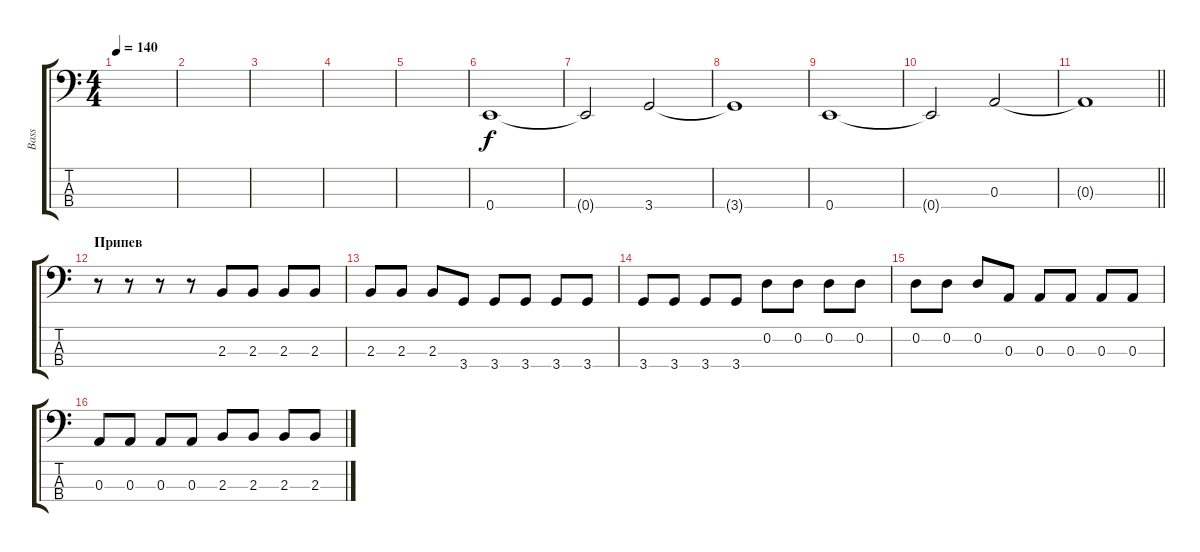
\track ("Bass" "Bass") {instrument electricbassfinger}
\staff {score tabs}
\tuning (G2 D2 A1 E1) {hide}
\ts (4 4)
\tempo 140
\clef f4
\ks c
|
|
|
|
|
0.4.1 |
0.4{t}.2 3.4.2 |
3.4{t}.1 |
0.4.1 |
0.4{t}.2 0.3.2 |
\barLineRight lightlight
0.3{t}.1 |
\section ("" "Припев")
r.8 r.8 r.8 r.8 2.3.8 2.3.8 2.3.8 2.3.8 |
2.3.8 2.3.8 2.3.8 3.4.8 3.4.8 3.4.8 3.4.8 3.4.8 |
3.4.8 3.4.8 3.4.8 3.4.8 0.2.8 0.2.8 0.2.8 0.2.8 |
0.2.8 0.2.8 0.2.8 0.3.8 0.3.8 0.3.8 0.3.8 0.3.8 |
0.3.8 0.3.8 0.3.8 0.3.8 2.3.8 2.3.8 2.3.8 2.3.8
